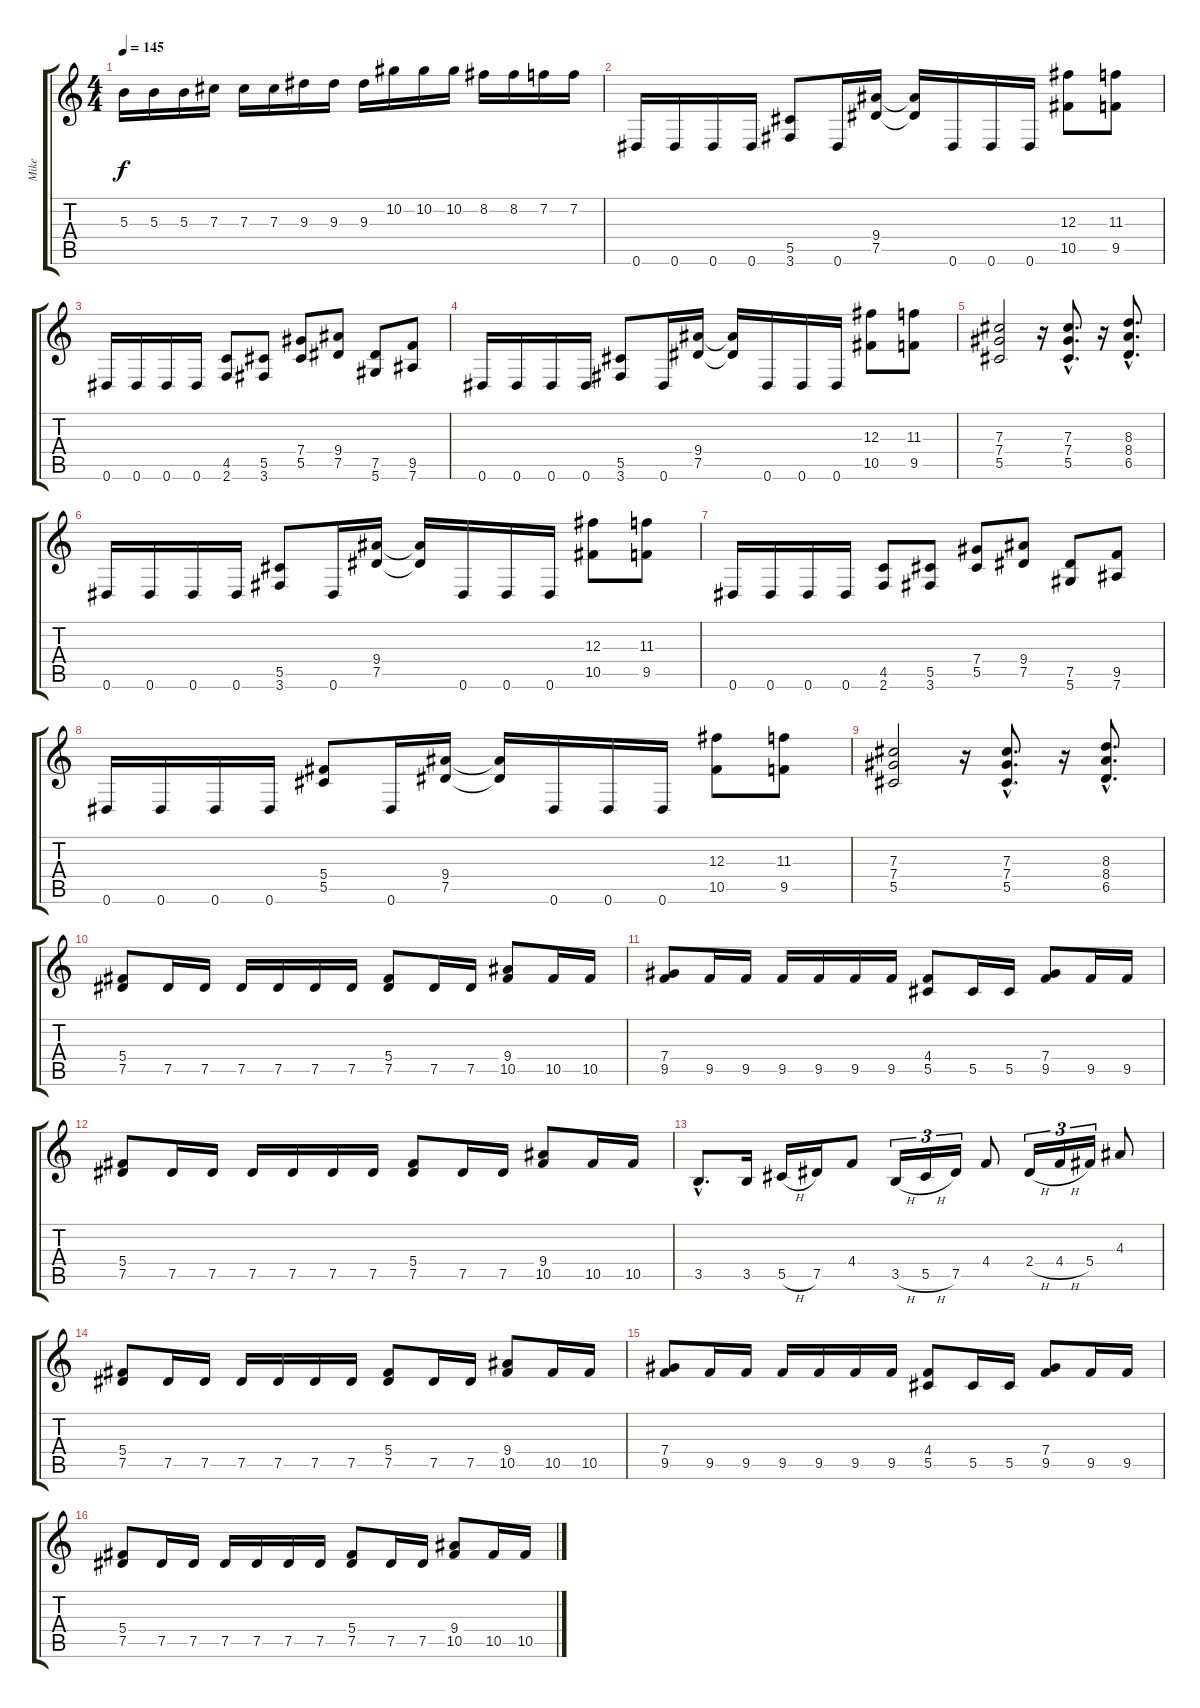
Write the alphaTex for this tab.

\track ("Mike" "Mike") {instrument overdrivenguitar}
\staff {score tabs}
\tuning (Eb4 Bb3 Gb3 Db3 Ab2 Eb2) {hide}
\ts (4 4)
\tempo 145
\clef g2
\ks c
5.3.16{dy f} 5.3.16 5.3.16 7.3.16 7.3.16 7.3.16 9.3.16 9.3.16 9.3.16 10.2.16 10.2.16 10.2.16 8.2.16 8.2.16 7.2.16 7.2.16 |
0.6.16 0.6.16 0.6.16 0.6.16 (5.5 3.6).8 0.6.16 (9.4 7.5).16 (9.4{t} 7.5{t}).16 0.6.16 0.6.16 0.6.16 (12.3 10.5).8 (11.3 9.5).8 |
0.6.16 0.6.16 0.6.16 0.6.16 (4.5 2.6).8 (5.5 3.6).8 (7.4 5.5).8 (9.4 7.5).8 (7.5 5.6).8 (9.5 7.6).8 |
0.6.16 0.6.16 0.6.16 0.6.16 (5.5 3.6).8 0.6.16 (9.4 7.5).16 (9.4{t} 7.5{t}).16 0.6.16 0.6.16 0.6.16 (12.3 10.5).8 (11.3 9.5).8 |
(7.3 7.4 5.5).2 r.16 (7.3{hac} 7.4{hac} 5.5{hac}).8{d} r.16 (8.3{hac} 8.4{hac} 6.5{hac}).8{d} |
0.6.16 0.6.16 0.6.16 0.6.16 (5.5 3.6).8 0.6.16 (9.4 7.5).16 (9.4{t} 7.5{t}).16 0.6.16 0.6.16 0.6.16 (12.3 10.5).8 (11.3 9.5).8 |
0.6.16 0.6.16 0.6.16 0.6.16 (4.5 2.6).8 (5.5 3.6).8 (7.4 5.5).8 (9.4 7.5).8 (7.5 5.6).8 (9.5 7.6).8 |
0.6.16 0.6.16 0.6.16 0.6.16 (5.4 5.5).8 0.6.16 (9.4 7.5).16 (9.4{t} 7.5{t}).16 0.6.16 0.6.16 0.6.16 (12.3 10.5).8 (11.3 9.5).8 |
(7.3 7.4 5.5).2 r.16 (7.3{hac} 7.4{hac} 5.5{hac}).8{d} r.16 (8.3{hac} 8.4{hac} 6.5{hac}).8{d} |
(5.4 7.5).8 7.5.16 7.5.16 7.5.16 7.5.16 7.5.16 7.5.16 (5.4 7.5).8 7.5.16 7.5.16 (9.4 10.5).8 10.5.16 10.5.16 |
(7.4 9.5).8 9.5.16 9.5.16 9.5.16 9.5.16 9.5.16 9.5.16 (4.4 5.5).8 5.5.16 5.5.16 (7.4 9.5).8 9.5.16 9.5.16 |
(5.4 7.5).8 7.5.16 7.5.16 7.5.16 7.5.16 7.5.16 7.5.16 (5.4 7.5).8 7.5.16 7.5.16 (9.4 10.5).8 10.5.16 10.5.16 |
3.5{hac}.8{d} 3.5.16 5.5{h}.16 7.5.16 4.4.8 3.5{h}.16{tu (3 2)} 5.5{h}.16{tu (3 2)} 7.5.16{tu (3 2)} 4.4.8 2.4{h}.16{tu (3 2)} 4.4{h}.16{tu (3 2)} 5.4.16{tu (3 2)} 4.3.8 |
(5.4 7.5).8 7.5.16 7.5.16 7.5.16 7.5.16 7.5.16 7.5.16 (5.4 7.5).8 7.5.16 7.5.16 (9.4 10.5).8 10.5.16 10.5.16 |
(7.4 9.5).8 9.5.16 9.5.16 9.5.16 9.5.16 9.5.16 9.5.16 (4.4 5.5).8 5.5.16 5.5.16 (7.4 9.5).8 9.5.16 9.5.16 |
(5.4 7.5).8 7.5.16 7.5.16 7.5.16 7.5.16 7.5.16 7.5.16 (5.4 7.5).8 7.5.16 7.5.16 (9.4 10.5).8 10.5.16 10.5.16
